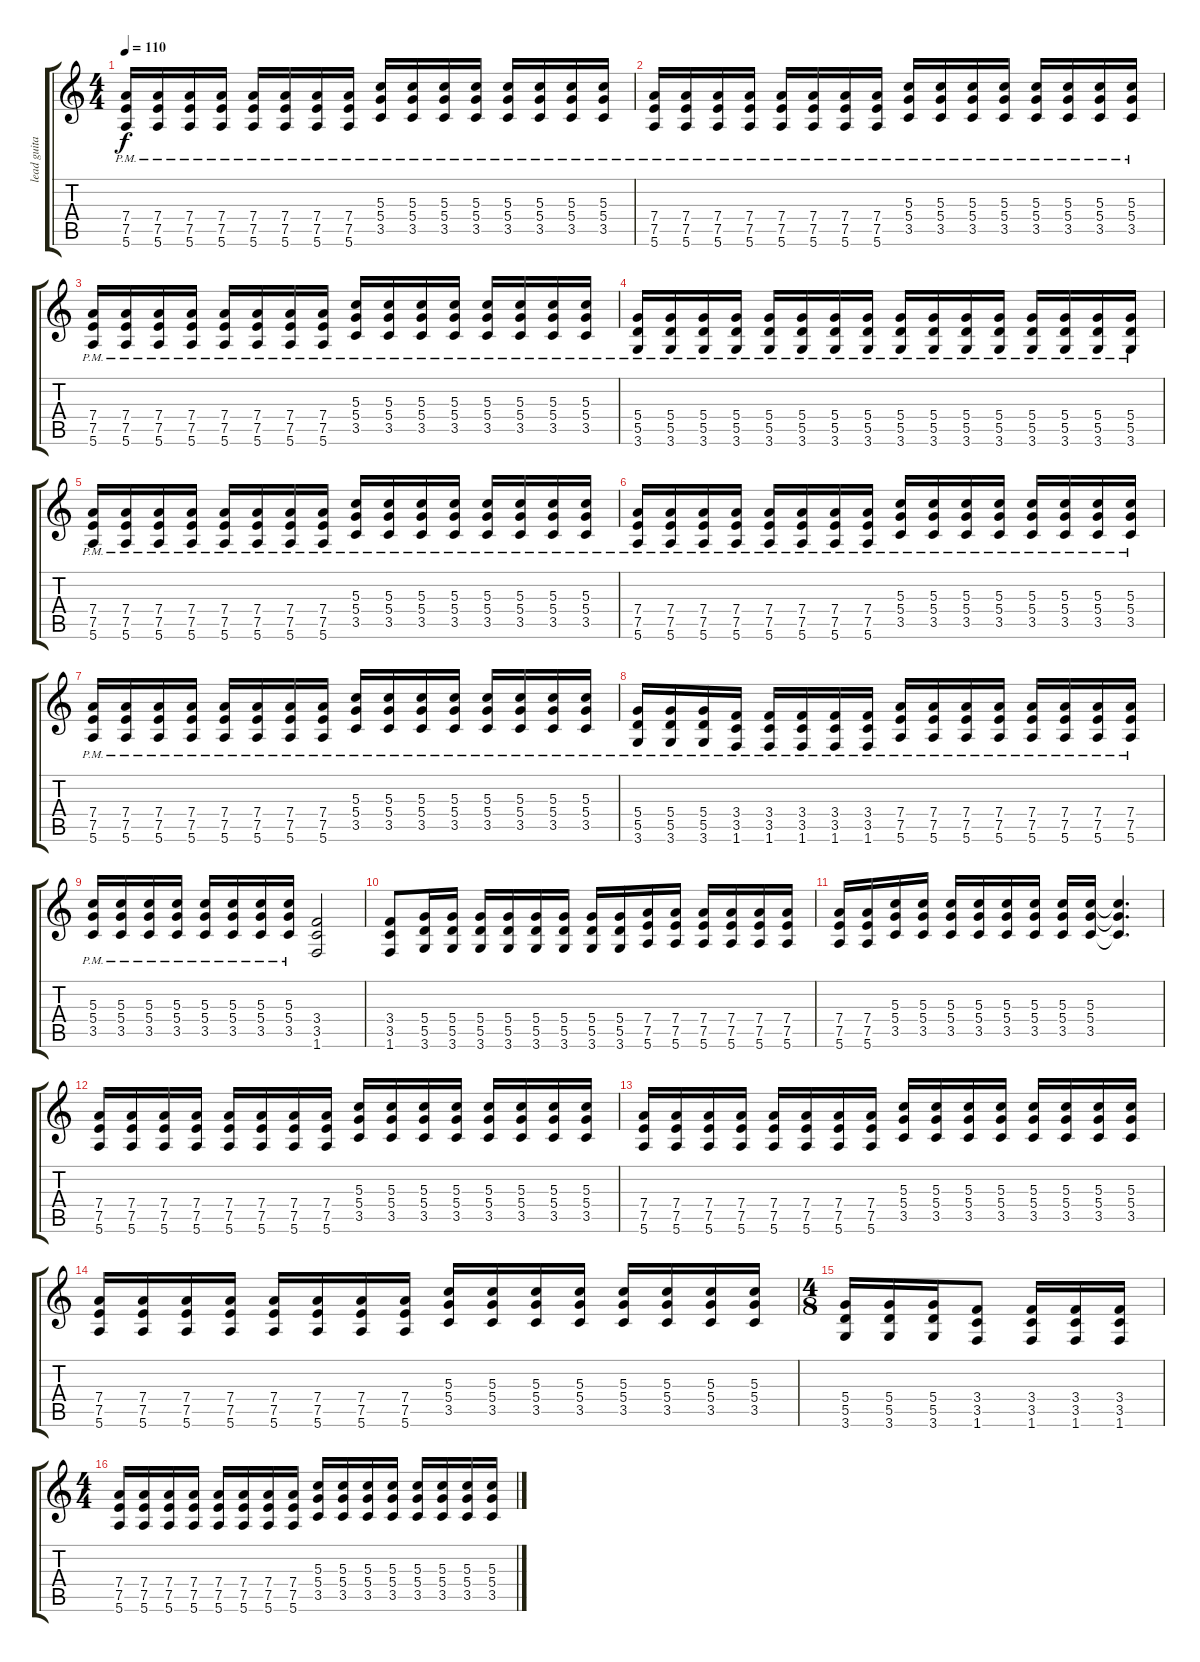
\track ("lead guitar" "lead guita") {instrument overdrivenguitar}
\staff {score tabs}
\tuning (E4 B3 G3 D3 A2 E2) {hide}
\ts (4 4)
\tempo 110
\clef g2
\ks c
(7.4{pm} 7.5{pm} 5.6{pm}).16{dy f} (7.4{pm} 7.5{pm} 5.6{pm}).16 (7.4{pm} 7.5{pm} 5.6{pm}).16 (7.4{pm} 7.5{pm} 5.6{pm}).16 (7.4{pm} 7.5{pm} 5.6{pm}).16 (7.4{pm} 7.5{pm} 5.6{pm}).16 (7.4{pm} 7.5{pm} 5.6{pm}).16 (7.4{pm} 7.5{pm} 5.6{pm}).16 (5.3{pm} 5.4{pm} 3.5{pm}).16 (5.3{pm} 5.4{pm} 3.5{pm}).16 (5.3{pm} 5.4{pm} 3.5{pm}).16 (5.3{pm} 5.4{pm} 3.5{pm}).16 (5.3{pm} 5.4{pm} 3.5{pm}).16 (5.3{pm} 5.4{pm} 3.5{pm}).16 (5.3{pm} 5.4{pm} 3.5{pm}).16 (5.3{pm} 5.4{pm} 3.5{pm}).16 |
(7.4{pm} 7.5{pm} 5.6{pm}).16 (7.4{pm} 7.5{pm} 5.6{pm}).16 (7.4{pm} 7.5{pm} 5.6{pm}).16 (7.4{pm} 7.5{pm} 5.6{pm}).16 (7.4{pm} 7.5{pm} 5.6{pm}).16 (7.4{pm} 7.5{pm} 5.6{pm}).16 (7.4{pm} 7.5{pm} 5.6{pm}).16 (7.4{pm} 7.5{pm} 5.6{pm}).16 (5.3{pm} 5.4{pm} 3.5{pm}).16 (5.3{pm} 5.4{pm} 3.5{pm}).16 (5.3{pm} 5.4{pm} 3.5{pm}).16 (5.3{pm} 5.4{pm} 3.5{pm}).16 (5.3{pm} 5.4{pm} 3.5{pm}).16 (5.3{pm} 5.4{pm} 3.5{pm}).16 (5.3{pm} 5.4{pm} 3.5{pm}).16 (5.3{pm} 5.4{pm} 3.5{pm}).16 |
(7.4{pm} 7.5{pm} 5.6{pm}).16 (7.4{pm} 7.5{pm} 5.6{pm}).16 (7.4{pm} 7.5{pm} 5.6{pm}).16 (7.4{pm} 7.5{pm} 5.6{pm}).16 (7.4{pm} 7.5{pm} 5.6{pm}).16 (7.4{pm} 7.5{pm} 5.6{pm}).16 (7.4{pm} 7.5{pm} 5.6{pm}).16 (7.4{pm} 7.5{pm} 5.6{pm}).16 (5.3{pm} 5.4{pm} 3.5{pm}).16 (5.3{pm} 5.4{pm} 3.5{pm}).16 (5.3{pm} 5.4{pm} 3.5{pm}).16 (5.3{pm} 5.4{pm} 3.5{pm}).16 (5.3{pm} 5.4{pm} 3.5{pm}).16 (5.3{pm} 5.4{pm} 3.5{pm}).16 (5.3{pm} 5.4{pm} 3.5{pm}).16 (5.3{pm} 5.4{pm} 3.5{pm}).16 |
(5.4{pm} 5.5{pm} 3.6{pm}).16 (5.4{pm} 5.5{pm} 3.6{pm}).16 (5.4{pm} 5.5{pm} 3.6{pm}).16 (5.4{pm} 5.5{pm} 3.6{pm}).16 (5.4{pm} 5.5{pm} 3.6{pm}).16 (5.4{pm} 5.5{pm} 3.6{pm}).16 (5.4{pm} 5.5{pm} 3.6{pm}).16 (5.4{pm} 5.5{pm} 3.6{pm}).16 (5.4{pm} 5.5{pm} 3.6{pm}).16 (5.4{pm} 5.5{pm} 3.6{pm}).16 (5.4{pm} 5.5{pm} 3.6{pm}).16 (5.4{pm} 5.5{pm} 3.6{pm}).16 (5.4{pm} 5.5{pm} 3.6{pm}).16 (5.4{pm} 5.5{pm} 3.6{pm}).16 (5.4{pm} 5.5{pm} 3.6{pm}).16 (5.4{pm} 5.5{pm} 3.6{pm}).16 |
(7.4{pm} 7.5{pm} 5.6{pm}).16 (7.4{pm} 7.5{pm} 5.6{pm}).16 (7.4{pm} 7.5{pm} 5.6{pm}).16 (7.4{pm} 7.5{pm} 5.6{pm}).16 (7.4{pm} 7.5{pm} 5.6{pm}).16 (7.4{pm} 7.5{pm} 5.6{pm}).16 (7.4{pm} 7.5{pm} 5.6{pm}).16 (7.4{pm} 7.5{pm} 5.6{pm}).16 (5.3{pm} 5.4{pm} 3.5{pm}).16 (5.3{pm} 5.4{pm} 3.5{pm}).16 (5.3{pm} 5.4{pm} 3.5{pm}).16 (5.3{pm} 5.4{pm} 3.5{pm}).16 (5.3{pm} 5.4{pm} 3.5{pm}).16 (5.3{pm} 5.4{pm} 3.5{pm}).16 (5.3{pm} 5.4{pm} 3.5{pm}).16 (5.3{pm} 5.4{pm} 3.5{pm}).16 |
(7.4{pm} 7.5{pm} 5.6{pm}).16 (7.4{pm} 7.5{pm} 5.6{pm}).16 (7.4{pm} 7.5{pm} 5.6{pm}).16 (7.4{pm} 7.5{pm} 5.6{pm}).16 (7.4{pm} 7.5{pm} 5.6{pm}).16 (7.4{pm} 7.5{pm} 5.6{pm}).16 (7.4{pm} 7.5{pm} 5.6{pm}).16 (7.4{pm} 7.5{pm} 5.6{pm}).16 (5.3{pm} 5.4{pm} 3.5{pm}).16 (5.3{pm} 5.4{pm} 3.5{pm}).16 (5.3{pm} 5.4{pm} 3.5{pm}).16 (5.3{pm} 5.4{pm} 3.5{pm}).16 (5.3{pm} 5.4{pm} 3.5{pm}).16 (5.3{pm} 5.4{pm} 3.5{pm}).16 (5.3{pm} 5.4{pm} 3.5{pm}).16 (5.3{pm} 5.4{pm} 3.5{pm}).16 |
(7.4{pm} 7.5{pm} 5.6{pm}).16 (7.4{pm} 7.5{pm} 5.6{pm}).16 (7.4{pm} 7.5{pm} 5.6{pm}).16 (7.4{pm} 7.5{pm} 5.6{pm}).16 (7.4{pm} 7.5{pm} 5.6{pm}).16 (7.4{pm} 7.5{pm} 5.6{pm}).16 (7.4{pm} 7.5{pm} 5.6{pm}).16 (7.4{pm} 7.5{pm} 5.6{pm}).16 (5.3{pm} 5.4{pm} 3.5{pm}).16 (5.3{pm} 5.4{pm} 3.5{pm}).16 (5.3{pm} 5.4{pm} 3.5{pm}).16 (5.3{pm} 5.4{pm} 3.5{pm}).16 (5.3{pm} 5.4{pm} 3.5{pm}).16 (5.3{pm} 5.4{pm} 3.5{pm}).16 (5.3{pm} 5.4{pm} 3.5{pm}).16 (5.3{pm} 5.4{pm} 3.5{pm}).16 |
(5.4{pm} 5.5{pm} 3.6{pm}).16 (5.4{pm} 5.5{pm} 3.6{pm}).16 (5.4{pm} 5.5{pm} 3.6{pm}).16 (3.4{pm} 3.5{pm} 1.6{pm}).16 (3.4{pm} 3.5{pm} 1.6{pm}).16 (3.4{pm} 3.5{pm} 1.6{pm}).16 (3.4{pm} 3.5{pm} 1.6{pm}).16 (3.4{pm} 3.5{pm} 1.6{pm}).16 (7.4{pm} 7.5{pm} 5.6{pm}).16 (7.4{pm} 7.5{pm} 5.6{pm}).16 (7.4{pm} 7.5{pm} 5.6{pm}).16 (7.4{pm} 7.5{pm} 5.6{pm}).16 (7.4{pm} 7.5{pm} 5.6{pm}).16 (7.4{pm} 7.5{pm} 5.6{pm}).16 (7.4{pm} 7.5{pm} 5.6{pm}).16 (7.4{pm} 7.5{pm} 5.6{pm}).16 |
(5.3{pm} 5.4{pm} 3.5{pm}).16 (5.3{pm} 5.4{pm} 3.5{pm}).16 (5.3{pm} 5.4{pm} 3.5{pm}).16 (5.3{pm} 5.4{pm} 3.5{pm}).16 (5.3{pm} 5.4{pm} 3.5{pm}).16 (5.3{pm} 5.4{pm} 3.5{pm}).16 (5.3{pm} 5.4{pm} 3.5{pm}).16 (5.3{pm} 5.4{pm} 3.5{pm}).16 (3.4 3.5 1.6).2 |
(3.4 3.5 1.6).8 (5.4 5.5 3.6).16 (5.4 5.5 3.6).16 (5.4 5.5 3.6).16 (5.4 5.5 3.6).16 (5.4 5.5 3.6).16 (5.4 5.5 3.6).16 (5.4 5.5 3.6).16 (5.4 5.5 3.6).16 (7.4 7.5 5.6).16 (7.4 7.5 5.6).16 (7.4 7.5 5.6).16 (7.4 7.5 5.6).16 (7.4 7.5 5.6).16 (7.4 7.5 5.6).16 |
(7.4 7.5 5.6).16 (7.4 7.5 5.6).16 (5.3 5.4 3.5).16 (5.3 5.4 3.5).16 (5.3 5.4 3.5).16 (5.3 5.4 3.5).16 (5.3 5.4 3.5).16 (5.3 5.4 3.5).16 (5.3 5.4 3.5).16 (5.3 5.4 3.5).16 (5.3{t} 5.4{t} 3.5{t}).4{d} |
(7.4 7.5 5.6).16 (7.4 7.5 5.6).16 (7.4 7.5 5.6).16 (7.4 7.5 5.6).16 (7.4 7.5 5.6).16 (7.4 7.5 5.6).16 (7.4 7.5 5.6).16 (7.4 7.5 5.6).16 (5.3 5.4 3.5).16 (5.3 5.4 3.5).16 (5.3 5.4 3.5).16 (5.3 5.4 3.5).16 (5.3 5.4 3.5).16 (5.3 5.4 3.5).16 (5.3 5.4 3.5).16 (5.3 5.4 3.5).16 |
(7.4 7.5 5.6).16 (7.4 7.5 5.6).16 (7.4 7.5 5.6).16 (7.4 7.5 5.6).16 (7.4 7.5 5.6).16 (7.4 7.5 5.6).16 (7.4 7.5 5.6).16 (7.4 7.5 5.6).16 (5.3 5.4 3.5).16 (5.3 5.4 3.5).16 (5.3 5.4 3.5).16 (5.3 5.4 3.5).16 (5.3 5.4 3.5).16 (5.3 5.4 3.5).16 (5.3 5.4 3.5).16 (5.3 5.4 3.5).16 |
(7.4 7.5 5.6).16 (7.4 7.5 5.6).16 (7.4 7.5 5.6).16 (7.4 7.5 5.6).16 (7.4 7.5 5.6).16 (7.4 7.5 5.6).16 (7.4 7.5 5.6).16 (7.4 7.5 5.6).16 (5.3 5.4 3.5).16 (5.3 5.4 3.5).16 (5.3 5.4 3.5).16 (5.3 5.4 3.5).16 (5.3 5.4 3.5).16 (5.3 5.4 3.5).16 (5.3 5.4 3.5).16 (5.3 5.4 3.5).16 |
\ts (4 8)
(5.4 5.5 3.6).16 (5.4 5.5 3.6).16 (5.4 5.5 3.6).16 (3.4 3.5 1.6).8 (3.4 3.5 1.6).16 (3.4 3.5 1.6).16 (3.4 3.5 1.6).16 |
\ts (4 4)
(7.4 7.5 5.6).16 (7.4 7.5 5.6).16 (7.4 7.5 5.6).16 (7.4 7.5 5.6).16 (7.4 7.5 5.6).16 (7.4 7.5 5.6).16 (7.4 7.5 5.6).16 (7.4 7.5 5.6).16 (5.3 5.4 3.5).16 (5.3 5.4 3.5).16 (5.3 5.4 3.5).16 (5.3 5.4 3.5).16 (5.3 5.4 3.5).16 (5.3 5.4 3.5).16 (5.3 5.4 3.5).16 (5.3 5.4 3.5).16
